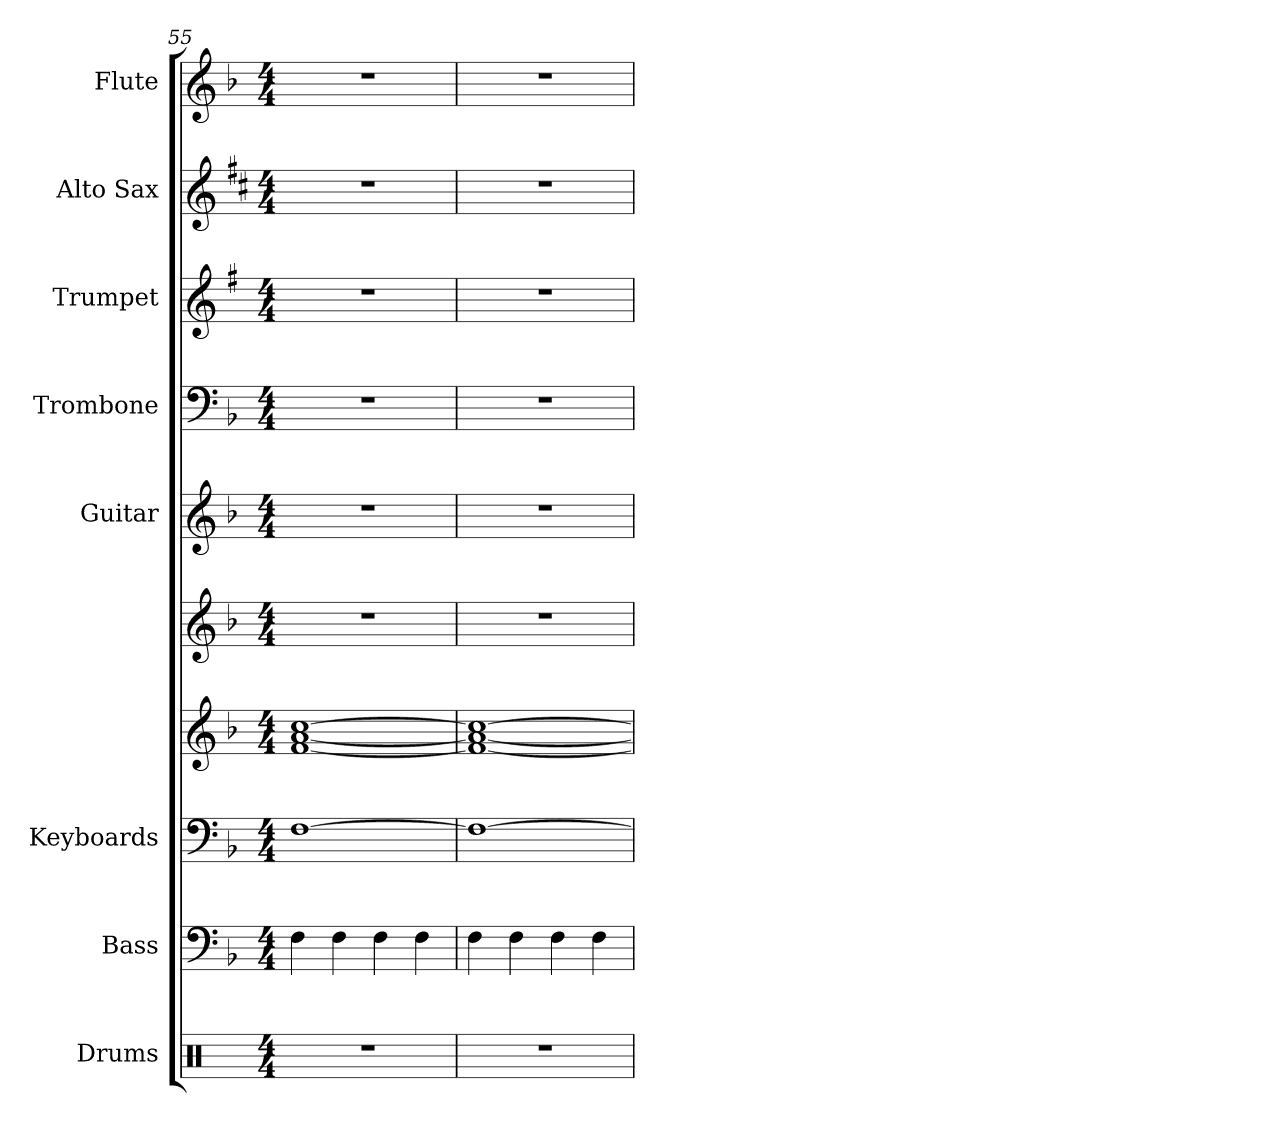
**kern	**kern	**kern	**kern	**kern	**kern	**kern	**kern	**kern	**kern
*part8	*part7	*part6	*part6	*part6	*part5	*part4	*part3	*part2	*part1
*staff10	*staff9	*staff8	*staff7	*staff6	*staff5	*staff4	*staff3	*staff2	*staff1
*I"Drums	*I"Bass	*I"Keyboards	*	*	*I"Guitar	*I"Trombone	*I"Trumpet	*I"Alto Sax	*I"Flute
*I'Dr.	*I'Bass	*I'Kbd.	*	*	*	*I'Tbn.	*I'Tpt.	*I'Alto Sax.	*I'Fl.
*clefX	*clefF4	*clefF4	*clefG2	*clefG2	*clefG2	*clefF4	*clefG2	*clefG2	*clefG2
*	*ITrd7c12	*	*	*	*ITrd7c12	*	*ITrd1c2	*ITrd5c9	*
*k[]	*k[b-]	*k[b-]	*k[b-]	*k[b-]	*k[b-]	*k[b-]	*k[b-]	*k[b-]	*k[b-]
*C:	*F:	*F:	*F:	*F:	*F:	*F:	*F:	*F:	*F:
*M4/4	*M4/4	*M4/4	*M4/4	*M4/4	*M4/4	*M4/4	*M4/4	*M4/4	*M4/4
=55	=55	=55	=55	=55	=55	=55	=55	=55	=55
1r	4FFi\	[1Fi	[1fi [1ai [1cci	1r	1r	1r	1r	1r	1r
.	4FFi\	.	.	.	.	.	.	.	.
.	4FFi\	.	.	.	.	.	.	.	.
.	4FFi\	.	.	.	.	.	.	.	.
=56	=56	=56	=56	=56	=56	=56	=56	=56	=56
1r	4FFi\	1Fi_	1fi_ 1ai_ 1cci_	1r	1r	1r	1r	1r	1r
.	4FFi\	.	.	.	.	.	.	.	.
.	4FFi\	.	.	.	.	.	.	.	.
.	4FFi\	.	.	.	.	.	.	.	.
=	=	=	=	=	=	=	=	=	=
*-	*-	*-	*-	*-	*-	*-	*-	*-	*-
